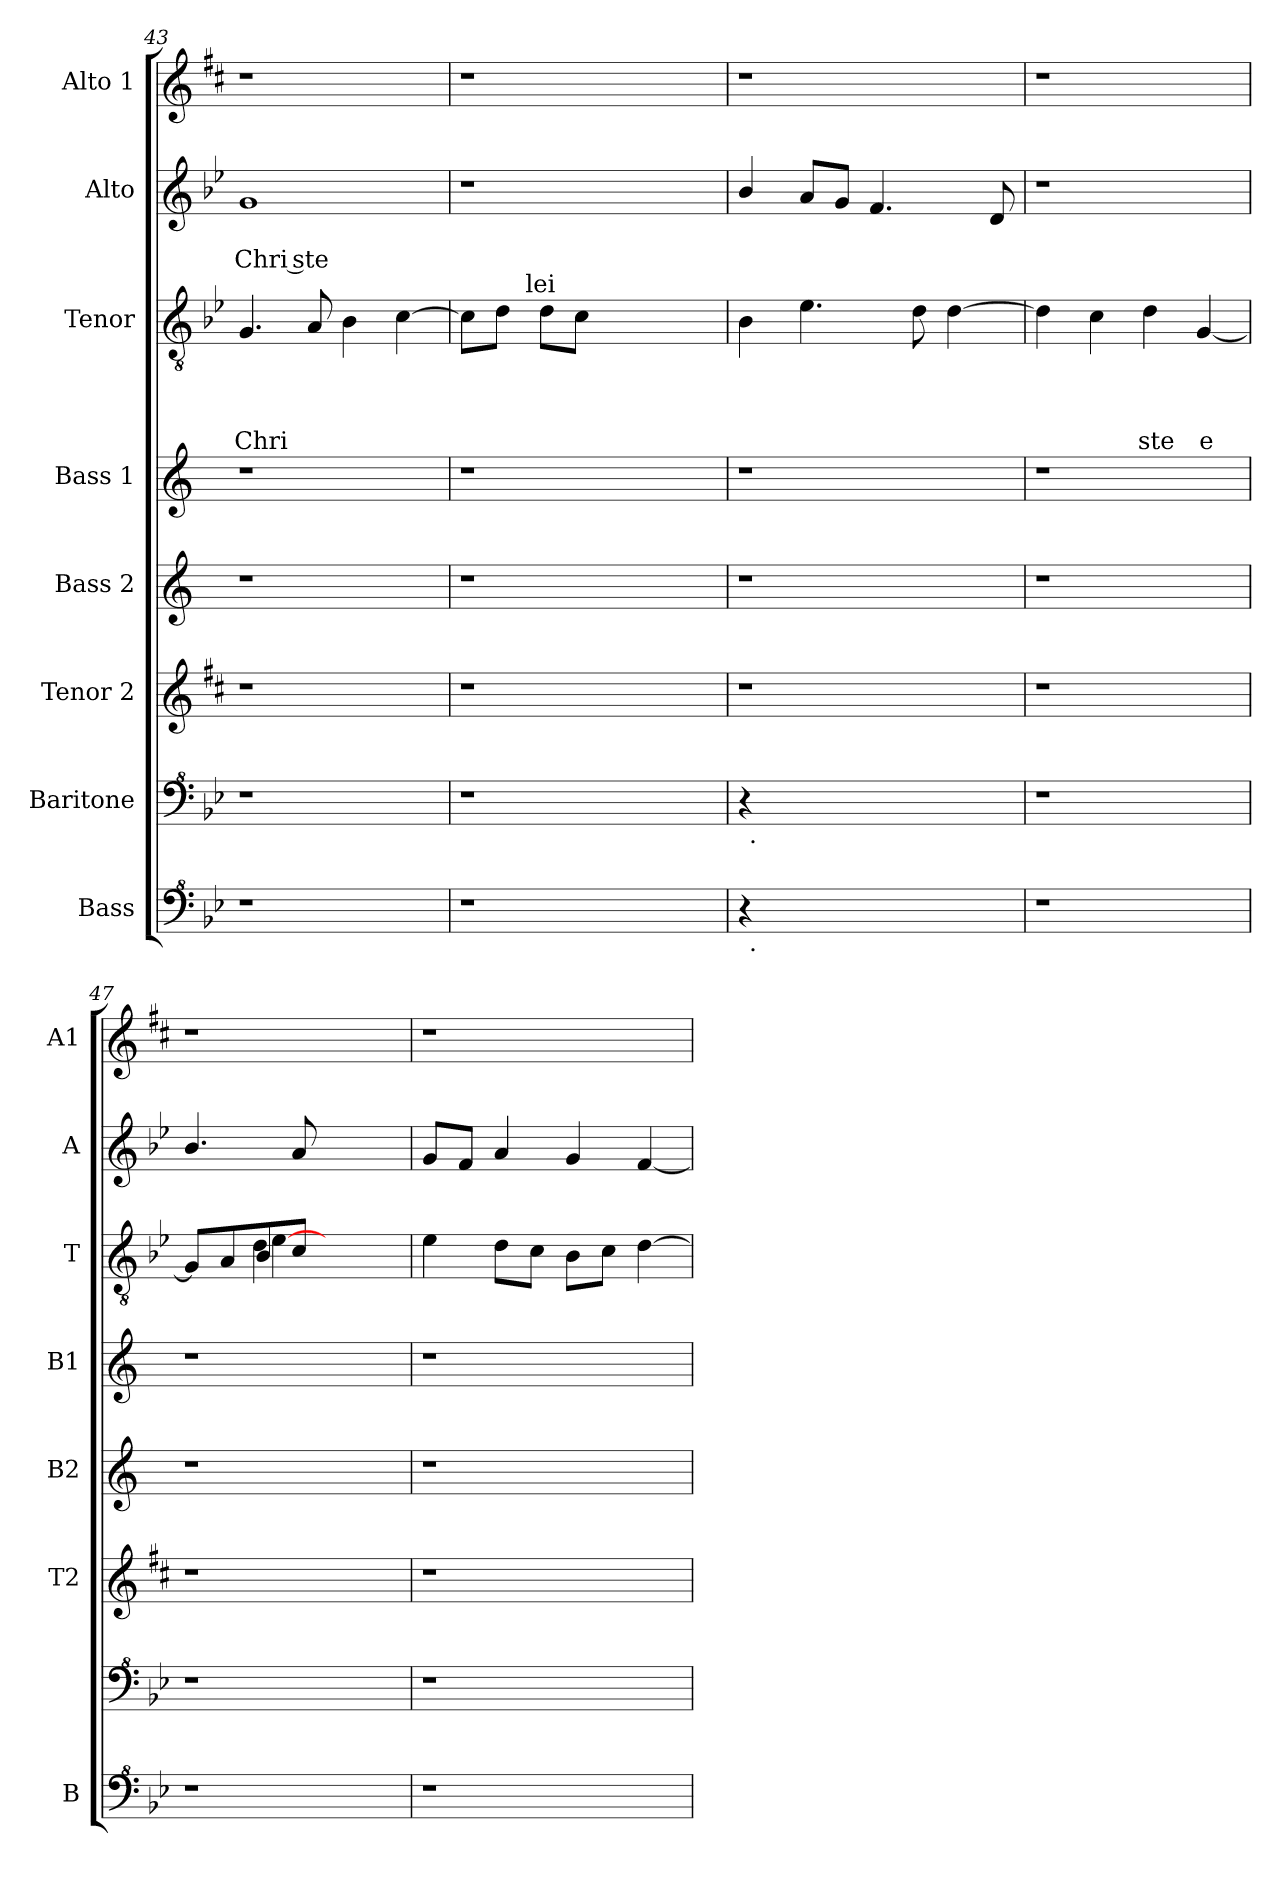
**kern	**kern	**kern	**kern	**kern	**kern	**text	**text	**text	**text	**kern	**text	**text	**kern
*part8	*part7	*part6	*part5	*part4	*part3	*part3	*part3	*part3	*part3	*part2	*part2	*part2	*part1
*staff8	*staff7	*staff6	*staff5	*staff4	*staff3	*staff3	*staff3	*staff3	*staff3	*staff2	*staff2	*staff2	*staff1
*I"Bass	*I"Baritone	*I"Tenor 2	*I"Bass 2	*I"Bass 1	*I"Tenor	*	*	*	*	*I"Alto	*	*	*I"Alto 1
*I'B	*	*I'T2	*I'B2	*I'B1	*I'T	*	*	*	*	*I'A	*	*	*I'A1
*clefF^4	*clefF^4	*clefG2	*clefG2	*clefG2	*clefGv2	*	*	*	*	*clefG2	*	*	*clefG2
*	*	*ITrd1c2	*	*	*ITrd1c2	*	*	*	*	*ITrd1c2	*	*	*ITrd1c2
*k[b-e-]	*k[b-e-]	*k[]	*k[]	*k[]	*k[b-e-a-d-]	*	*	*	*	*k[b-e-a-d-]	*	*	*k[]
*B-:	*B-:	*C:	*C:	*C:	*A-:	*	*	*	*	*A-:	*	*	*C:
=43	=43	=43	=43	=43	=43	=43	=43	=43	=43	=43	=43	=43	=43
!	!	!	!	!	!	!	!	!	!LO:LY:b	!	!	!LO:LY:b:rj	!
1r	1r	1r	1r	1r	4.F/	.	.	.	Chri	1f	.	Chri ste	1r
.	.	.	.	.	8G/	.	.	.	.	.	.	.	.
.	.	.	.	.	4A-\	.	.	.	.	.	.	.	.
.	.	.	.	.	[>4B-\	.	.	.	.	.	.	.	.
=44	=44	=44	=44	=44	=44	=44	=44	=44	=44	=44	=44	=44	=44
!	!	!	!	!	!LO:TX:a:t=e	!	!	!	!	!	!	!	!
*	*	*	*	*	*^	*	*	*	*	*	*	*	*
1r	1r	1r	1r	1r	8B-\L]	8..ryy	.	.	.	.	1r	.	.	1r
.	.	.	.	.	8c\J	.	.	.	.	.	.	.	.	.
!	!	!	!	!	!	!LO:TX:a:t=lei	!	!	!	!	!	!	!	!
.	.	.	.	.	.	2ryy	.	.	.	.	.	.	.	.
.	.	.	.	.	8c\L	.	.	.	.	.	.	.	.	.
.	.	.	.	.	8B-\J	.	.	.	.	.	.	.	.	.
.	.	.	.	.	2ryy	.	.	.	.	.	.	.	.	.
.	.	.	.	.	.	4ryy	.	.	.	.	.	.	.	.
.	.	.	.	.	.	32ryy	.	.	.	.	.	.	.	.
*	*	*	*	*	*v	*v	*	*	*	*	*	*	*	*
!!LO:LB:g=z
=45	=45	=45	=45	=45	=45	=45	=45	=45	=45	=45	=45	=45	=45
*^	*^	*	*	*	*	*	*	*	*	*	*	*	*
4r	64ryy	4r	64ryy	1r	1r	1r	4A-\	.	.	.	.	4a-/	.	.	1r
!	!	!	!LO:TX:b:t=.	!	!	!	!	!	!	!	!	!	!	!	!
!	!LO:TX:b:t=.	!	!	!	!	!	!	!	!	!	!	!	!	!	!
.	2ryy	.	2ryy	.	.	.	.	.	.	.	.	.	.	.	.
2.ryy	.	2.ryy	.	.	.	.	4.d-\	.	.	.	.	8g/L	.	.	.
.	.	.	.	.	.	.	.	.	.	.	.	8f/J	.	.	.
.	.	.	.	.	.	.	.	.	.	.	.	4.e-/	.	.	.
.	4ryy	.	4ryy	.	.	.	.	.	.	.	.	.	.	.	.
.	.	.	.	.	.	.	8c\	.	.	.	.	.	.	.	.
.	.	.	.	.	.	.	[>4c\	.	.	.	.	.	.	.	.
.	8...ryy	.	8...ryy	.	.	.	.	.	.	.	.	.	.	.	.
.	.	.	.	.	.	.	.	.	.	.	.	8c/	.	.	.
*v	*v	*	*	*	*	*	*	*	*	*	*	*	*	*	*
*	*v	*v	*	*	*	*	*	*	*	*	*	*	*	*
=46	=46	=46	=46	=46	=46	=46	=46	=46	=46	=46	=46	=46	=46
1r	1r	1r	1r	1r	4c\]	.	.	.	.	1r	.	.	1r
.	.	.	.	.	4B-\	.	.	.	.	.	.	.	.
!	!	!	!	!	!	!	!	!	!LO:LY:b	!	!	!	!
.	.	.	.	.	4c\	.	.	.	ste	.	.	.	.
!	!	!	!	!	!	!	!	!	!LO:LY:b	!	!	!	!
.	.	.	.	.	[<4F/	.	.	.	e	.	.	.	.
=47	=47	=47	=47	=47	=47	=47	=47	=47	=47	=47	=47	=47	=47
*	*	*	*	*	*^	*	*	*	*	*	*	*	*
*	*	*	*	*	*	*^	*	*	*	*	*	*	*	*
1r	1r	1r	1r	1r	8F/L]	4ryy	4ryy	.	.	.	.	4.a-/	.	.	1r
.	.	.	.	.	8G/	.	.	.	.	.	.	.	.	.	.
.	.	.	.	.	8A-/	4c\	[>4d-\	.	.	.	.	.	.	.	.
.	.	.	.	.	8B-/J	.	.	.	.	.	.	8g/	.	.	.
.	.	.	.	.	2ryy	2ryy	2ryy	.	.	.	.	2ryy	.	.	.
*	*	*	*	*	*v	*v	*v	*	*	*	*	*	*	*	*
=48	=48	=48	=48	=48	=48	=48	=48	=48	=48	=48	=48	=48	=48
1r	1r	1r	1r	1r	4d-\	.	.	.	.	8f/L	.	.	1r
.	.	.	.	.	.	.	.	.	.	8e-/J	.	.	.
.	.	.	.	.	8c\L	.	.	.	.	4g/	.	.	.
.	.	.	.	.	8B-\J	.	.	.	.	.	.	.	.
.	.	.	.	.	8A-\L	.	.	.	.	4f/	.	.	.
.	.	.	.	.	8B-\J	.	.	.	.	.	.	.	.
.	.	.	.	.	[>4c\	.	.	.	.	[<4e-/	.	.	.
=	=	=	=	=	=	=	=	=	=	=	=	=	=
*-	*-	*-	*-	*-	*-	*-	*-	*-	*-	*-	*-	*-	*-
